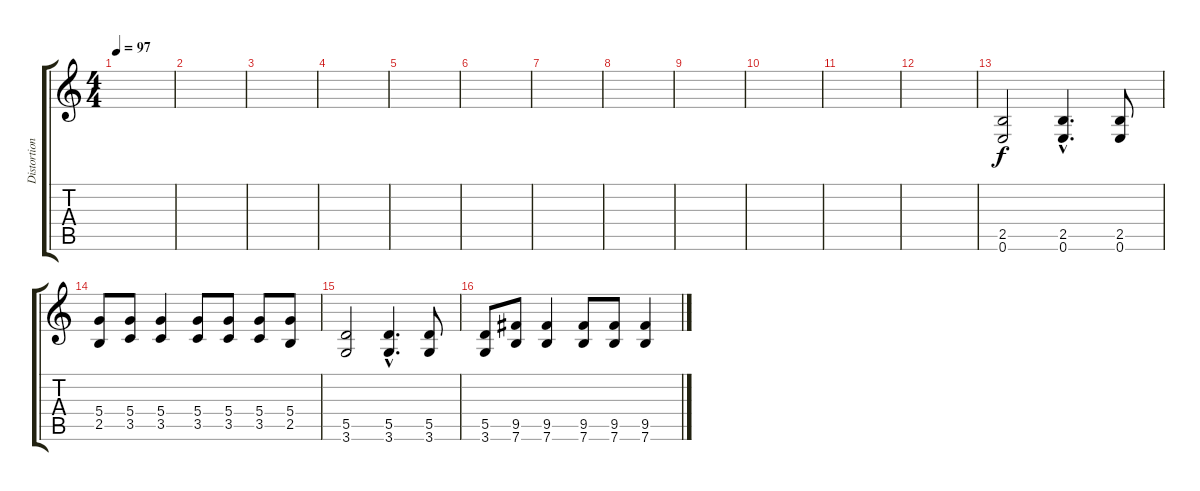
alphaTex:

\track ("Distortion Nr.1" "Distortion") {instrument overdrivenguitar}
\staff {score tabs}
\tuning (E4 B3 G3 D3 A2 E2) {hide}
\ts (4 4)
\tempo 97
\clef g2
\ks c
|
|
|
|
|
|
|
|
|
|
|
|
(2.5 0.6).2 (2.5{hac} 0.6{hac}).4{d} (2.5 0.6).8 |
(5.4 2.5).8 (5.4 3.5).8 (5.4 3.5).4 (5.4 3.5).8 (5.4 3.5).8 (5.4 3.5).8 (5.4 2.5).8 |
(5.5 3.6).2 (5.5{hac} 3.6{hac}).4{d} (5.5 3.6).8 |
(5.5 3.6).8 (9.5 7.6).8 (9.5 7.6).4 (9.5 7.6).8 (9.5 7.6).8 (9.5 7.6).4
